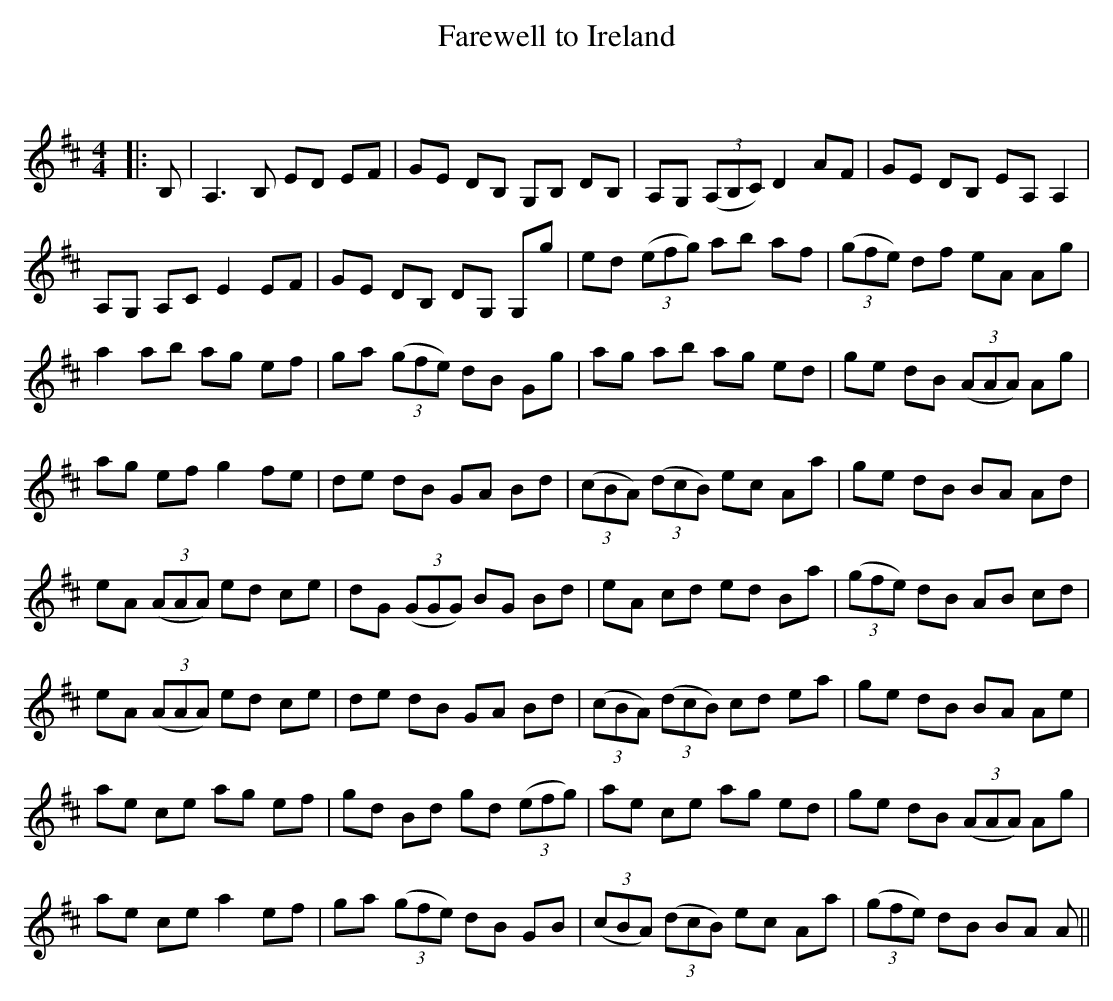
X:1
T: Farewell to Ireland
C:
Q: 232
K:D
M:4/4
L:1/8
|:B,|A,3B, ED EF|GE DB, G,B, DB,|A,G, ((3A,B,C) D2 AF|GE DB, EA, A,2|
A,G, A,C E2 EF|GE DB, DG, G,g|ed ((3efg) ab af|((3gfe) df eA Ag|
a2 ab ag ef|ga ((3gfe) dB Gg|ag ab ag ed|ge dB ((3AAA) Ag|
ag ef g2 fe|de dB GA Bd|((3cBA) ((3dcB) ec Aa|ge dB BA Ad|
eA ((3AAA) ed ce|dG ((3GGG) BG Bd|eA cd ed Ba|((3gfe) dB AB cd|
eA ((3AAA) ed ce|de dB GA Bd|((3cBA) ((3dcB) cd ea|ge dB BA Ae|
ae ce ag ef|gd Bd gd ((3efg)|ae ce ag ed|ge dB ((3AAA) Ag|
ae ce a2 ef|ga ((3gfe) dB GB|((3cBA) ((3dcB) ec Aa|((3gfe) dB BA A||
